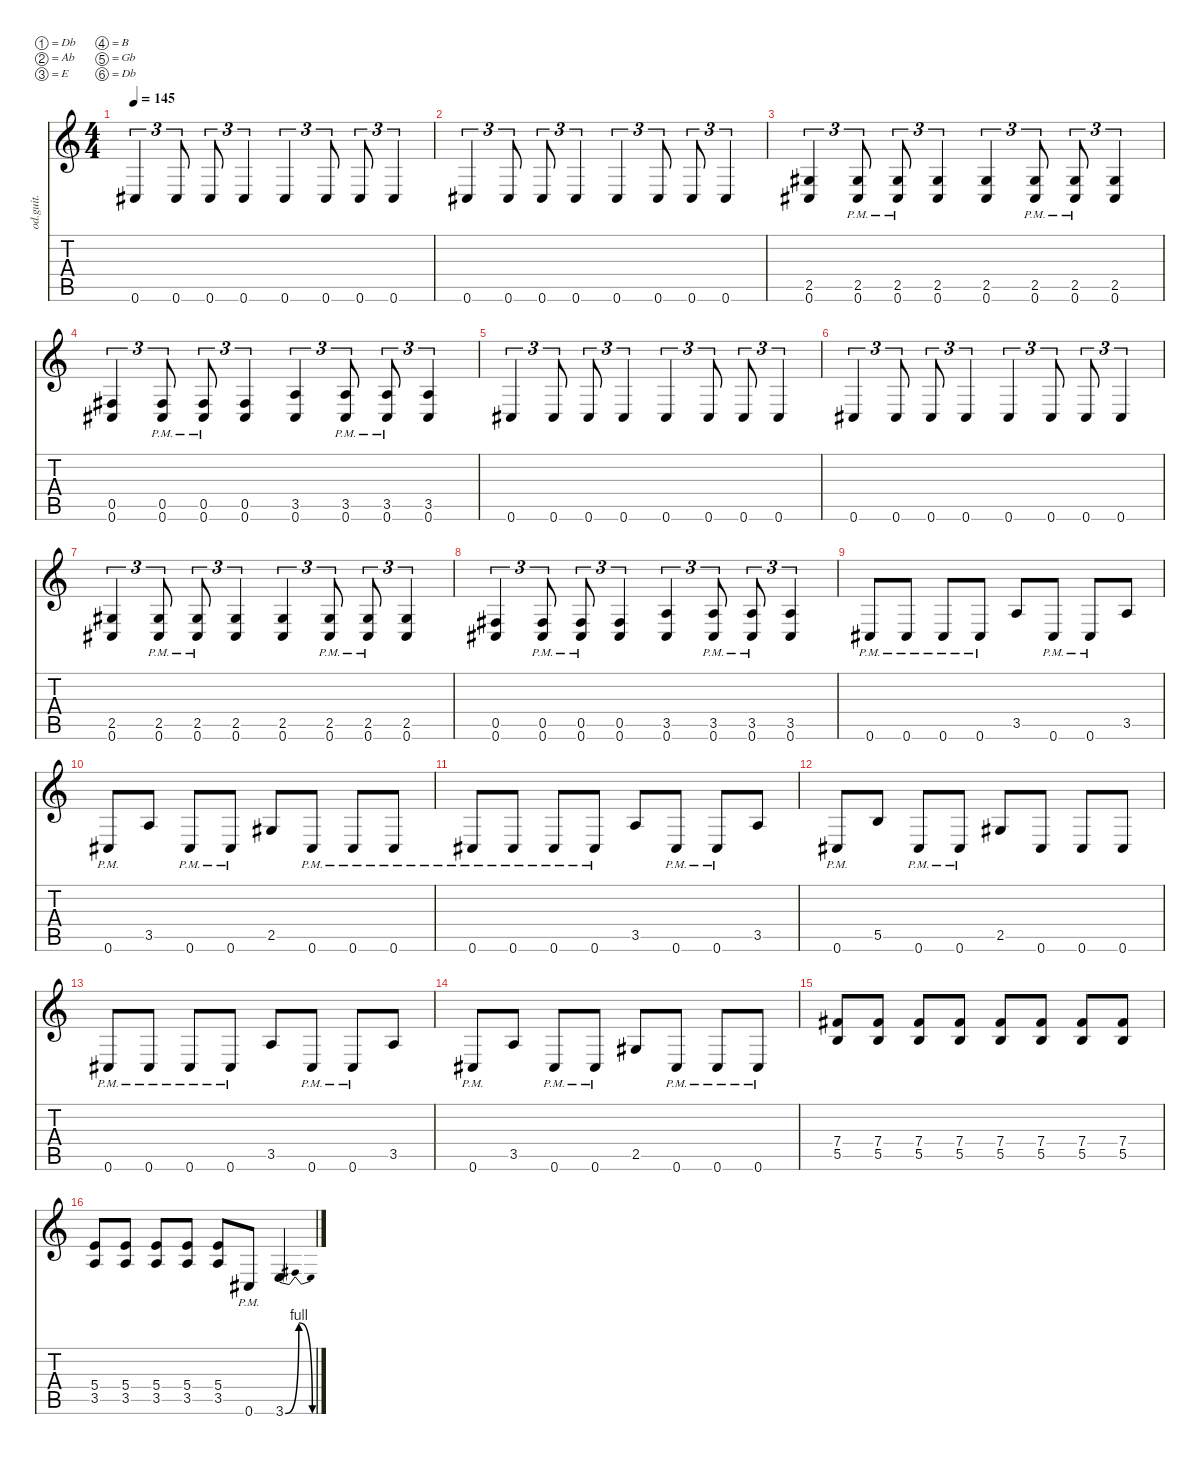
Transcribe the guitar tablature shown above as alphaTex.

\defaultSystemsLayout 4
\hideDynamics
\bracketExtendMode nobrackets
\otherSystemsTrackNameOrientation horizontal
\track ("Overdriven Guitar" "od.guit.") {instrument overdrivenguitar}
\staff {score tabs}
\tuning (Db4 Ab3 E3 B2 Gb2 Db2)
\ts (4 4)
\tempo 145
\clef g2
\ks c
0.6{acc #}.4{tu (3 2) dy mf instrument overdrivenguitar beam Up} 0.6{acc #}.8{tu (3 2) beam Up} 0.6{acc #}.8{tu (3 2) beam Up} 0.6{acc #}.4{tu (3 2) beam Up} 0.6{acc #}.4{tu (3 2) beam Up} 0.6{acc #}.8{tu (3 2) beam Up} 0.6{acc #}.8{tu (3 2) beam Up} 0.6{acc #}.4{tu (3 2) beam Up} |
0.6{acc #}.4{tu (3 2) beam Up} 0.6{acc #}.8{tu (3 2) beam Up} 0.6{acc #}.8{tu (3 2) beam Up} 0.6{acc #}.4{tu (3 2) beam Up} 0.6{acc #}.4{tu (3 2) beam Up} 0.6{acc #}.8{tu (3 2) beam Up} 0.6{acc #}.8{tu (3 2) beam Up} 0.6{acc #}.4{tu (3 2) beam Up} |
(0.6{acc #} 2.5{acc #}).4{tu (3 2) beam Up} (0.6{pm acc #} 2.5{pm acc #}).8{tu (3 2) beam Up} (0.6{pm acc #} 2.5{pm acc #}).8{tu (3 2) beam Up} (0.6{acc #} 2.5{acc #}).4{tu (3 2) beam Up} (0.6{acc #} 2.5{acc #}).4{tu (3 2) beam Up} (0.6{pm acc #} 2.5{pm acc #}).8{tu (3 2) beam Up} (0.6{pm acc #} 2.5{pm acc #}).8{tu (3 2) beam Up} (0.6{acc #} 2.5{acc #}).4{tu (3 2) beam Up} |
(0.6{acc #} 0.5{acc #}).4{tu (3 2) beam Up} (0.6{pm acc #} 0.5{pm acc #}).8{tu (3 2) beam Up} (0.6{pm acc #} 0.5{pm acc #}).8{tu (3 2) beam Up} (0.6{acc #} 0.5{acc #}).4{tu (3 2) beam Up} (0.6{acc #} 3.5).4{tu (3 2) beam Up} (0.6{pm acc #} 3.5{pm}).8{tu (3 2) beam Up} (0.6{pm acc #} 3.5{pm}).8{tu (3 2) beam Up} (0.6{acc #} 3.5).4{tu (3 2) beam Up} |
0.6{acc #}.4{tu (3 2) beam Up} 0.6{acc #}.8{tu (3 2) beam Up} 0.6{acc #}.8{tu (3 2) beam Up} 0.6{acc #}.4{tu (3 2) beam Up} 0.6{acc #}.4{tu (3 2) beam Up} 0.6{acc #}.8{tu (3 2) beam Up} 0.6{acc #}.8{tu (3 2) beam Up} 0.6{acc #}.4{tu (3 2) beam Up} |
0.6{acc #}.4{tu (3 2) beam Up} 0.6{acc #}.8{tu (3 2) beam Up} 0.6{acc #}.8{tu (3 2) beam Up} 0.6{acc #}.4{tu (3 2) beam Up} 0.6{acc #}.4{tu (3 2) beam Up} 0.6{acc #}.8{tu (3 2) beam Up} 0.6{acc #}.8{tu (3 2) beam Up} 0.6{acc #}.4{tu (3 2) beam Up} |
(0.6{acc #} 2.5{acc #}).4{tu (3 2) beam Up} (0.6{pm acc #} 2.5{pm acc #}).8{tu (3 2) beam Up} (0.6{pm acc #} 2.5{pm acc #}).8{tu (3 2) beam Up} (0.6{acc #} 2.5{acc #}).4{tu (3 2) beam Up} (0.6{acc #} 2.5{acc #}).4{tu (3 2) beam Up} (0.6{pm acc #} 2.5{pm acc #}).8{tu (3 2) beam Up} (0.6{pm acc #} 2.5{pm acc #}).8{tu (3 2) beam Up} (0.6{acc #} 2.5{acc #}).4{tu (3 2) beam Up} |
(0.6{acc #} 0.5{acc #}).4{tu (3 2) beam Up} (0.6{pm acc #} 0.5{pm acc #}).8{tu (3 2) beam Up} (0.6{pm acc #} 0.5{pm acc #}).8{tu (3 2) beam Up} (0.6{acc #} 0.5{acc #}).4{tu (3 2) beam Up} (0.6{acc #} 3.5).4{tu (3 2) beam Up} (0.6{pm acc #} 3.5{pm}).8{tu (3 2) beam Up} (0.6{pm acc #} 3.5{pm}).8{tu (3 2) beam Up} (0.6{acc #} 3.5).4{tu (3 2) beam Up} |
0.6{pm acc #}.8{beam Up} 0.6{pm acc #}.8{beam Up} 0.6{pm acc #}.8{beam Up} 0.6{pm acc #}.8{beam Up} 3.5.8{beam Up} 0.6{pm acc #}.8{beam Up} 0.6{pm acc #}.8{beam Up} 3.5.8{beam Up} |
0.6{pm acc #}.8{beam Up} 3.5.8{beam Up} 0.6{pm acc #}.8{beam Up} 0.6{pm acc #}.8{beam Up} 2.5{acc #}.8{beam Up} 0.6{pm acc #}.8{beam Up} 0.6{pm acc #}.8{beam Up} 0.6{pm acc #}.8{beam Up} |
0.6{pm acc #}.8{beam Up} 0.6{pm acc #}.8{beam Up} 0.6{pm acc #}.8{beam Up} 0.6{pm acc #}.8{beam Up} 3.5.8{beam Up} 0.6{pm acc #}.8{beam Up} 0.6{pm acc #}.8{beam Up} 3.5.8{beam Up} |
0.6{pm acc #}.8{beam Up} 5.5.8{beam Up} 0.6{pm acc #}.8{beam Up} 0.6{pm acc #}.8{beam Up} 2.5{acc #}.8{beam Up} 0.6{acc #}.8{beam Up} 0.6{acc #}.8{beam Up} 0.6{acc #}.8{beam Up} |
0.6{pm acc #}.8{beam Up} 0.6{pm acc #}.8{beam Up} 0.6{pm acc #}.8{beam Up} 0.6{pm acc #}.8{beam Up} 3.5.8{beam Up} 0.6{pm acc #}.8{beam Up} 0.6{pm acc #}.8{beam Up} 3.5.8{beam Up} |
0.6{pm acc #}.8{beam Up} 3.5.8{beam Up} 0.6{pm acc #}.8{beam Up} 0.6{pm acc #}.8{beam Up} 2.5{acc #}.8{beam Up} 0.6{pm acc #}.8{beam Up} 0.6{pm acc #}.8{beam Up} 0.6{pm acc #}.8{beam Up} |
(5.5 7.4{acc #}).8{beam Up} (5.5 7.4{acc #}).8{beam Up} (5.5 7.4{acc #}).8{beam Up} (5.5 7.4{acc #}).8{beam Up} (5.5 7.4{acc #}).8{beam Up} (5.5 7.4{acc #}).8{beam Up} (5.5 7.4{acc #}).8{beam Up} (5.5 7.4{acc #}).8{beam Up} |
(3.5 5.4).8{beam Up} (3.5 5.4).8{beam Up} (3.5 5.4).8{beam Up} (3.5 5.4).8{beam Up} (3.5 5.4).8{beam Up} 0.6{pm acc #}.8{beam Up} 3.6{be (bendrelease 13.799999999999999 0 16.2 4 19.8 4 25.2 0)}.4{beam Up}
